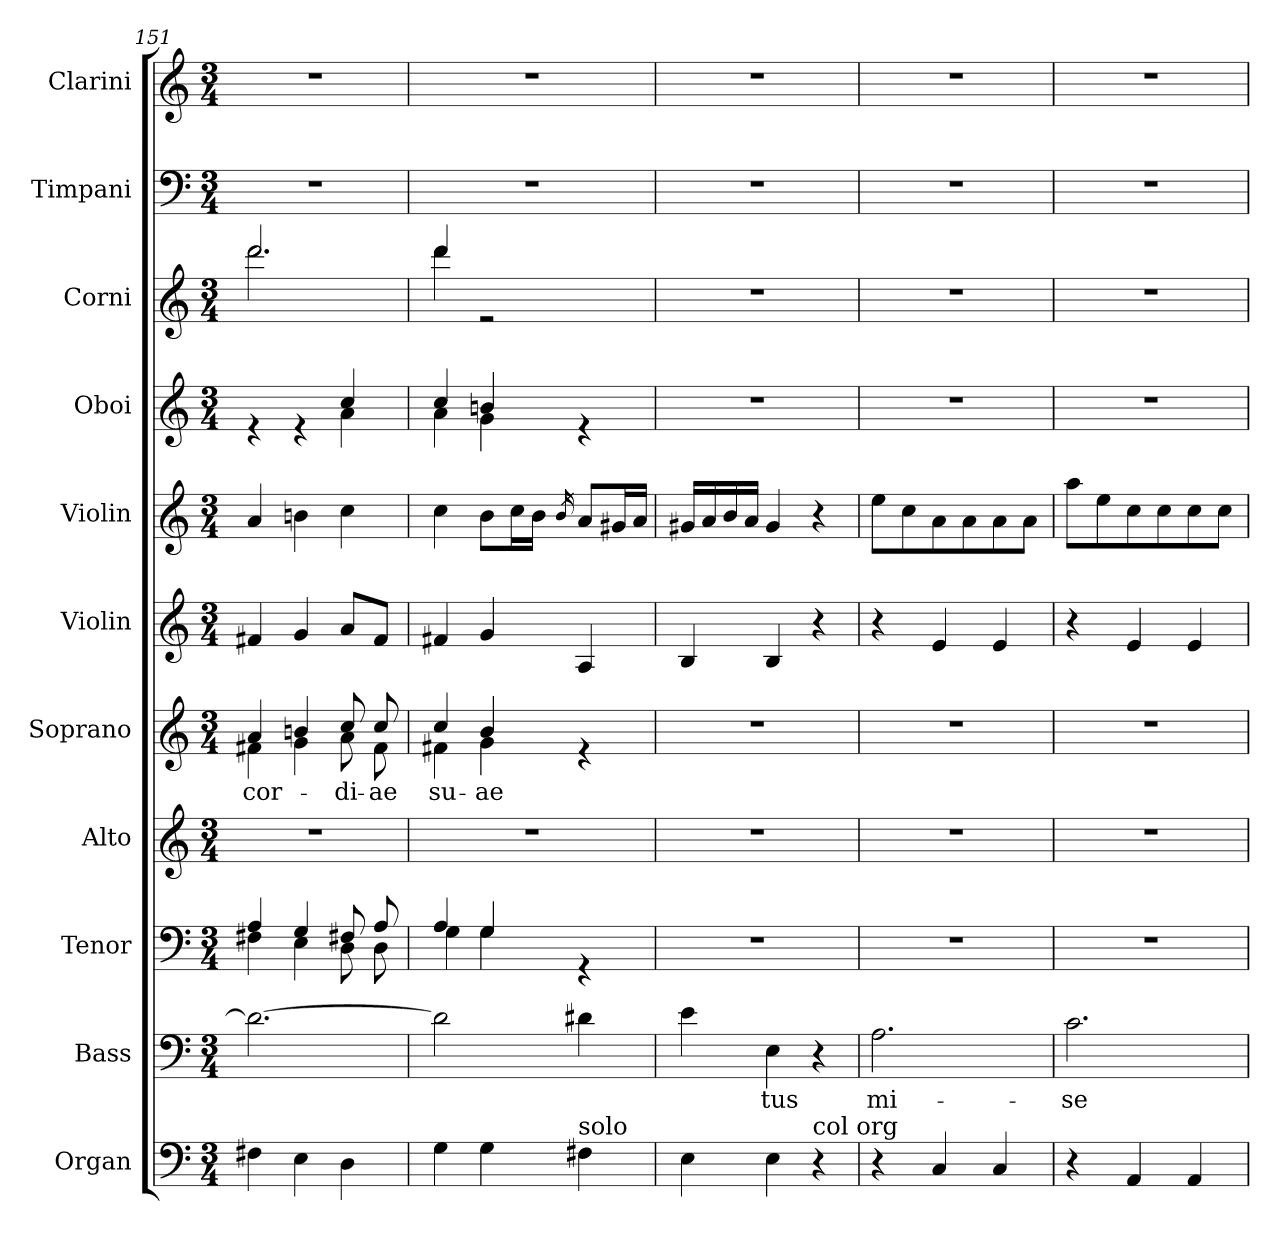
**kern	**kern	**text	**kern	**kern	**kern	**text	**kern	**kern	**kern	**kern	**kern	**kern
*part11	*part10	*part10	*part9	*part8	*part7	*part7	*part6	*part5	*part4	*part3	*part2	*part1
*staff11	*staff10	*staff10	*staff9	*staff8	*staff7	*staff7	*staff6	*staff5	*staff4	*staff3	*staff2	*staff1
*I"Organ	*I"Bass	*	*I"Tenor	*I"Alto	*I"Soprano	*	*I"Violin	*I"Violin	*I"Oboi	*I"Corni	*I"Timpani	*I"Clarini
*	*	*	*	*I'A	*	*	*I'Vln	*I'Vln	*I'O	*	*	*I'C
*clefF4	*clefF4	*	*clefF4	*clefG2	*clefG2	*	*clefG2	*clefG2	*clefG2	*clefG2	*clefF4	*clefG2
*	*	*	*	*	*	*	*	*	*	*ITrd7c12	*	*
*k[]	*k[]	*	*k[]	*k[]	*k[]	*	*k[]	*k[]	*k[]	*k[]	*k[]	*k[]
*M3/4	*M3/4	*	*M3/4	*M3/4	*M3/4	*	*M3/4	*M3/4	*M3/4	*M3/4	*M3/4	*M3/4
=151	=151	=151	=151	=151	=151	=151	=151	=151	=151	=151	=151	=151
*	*	*	*^	*	*	*	*	*	*	*	*	*
!	!	!	!	!	!	!	!LO:LY:b	!	!	!	!	!	!
*	*	*	*	*	*	*^	*	*	*	*^	*^	*	*
4F#X\	2.d\_	.	4A/	4F#X\	2.r	4a/	4f#X\	-cor-	4f#X/	4a/	4re	2ryy	2.dd/	2.dd\	2.r	2.r
4E\	.	.	4G/	4E\	.	4bn/	4g\	.	4g/	4bn\	4re	.	.	.	.	.
!	!	!	!	!	!	!	!	!LO:LY:b	!	!	!	!	!	!	!	!
4D\	.	.	8F#X/	8D\	.	8cc/	8a\	-di-	8a/L	4cc\	4cc/	4a\	.	.	.	.
!	!	!	!	!	!	!	!	!LO:LY:b	!	!	!	!	!	!	!	!
.	.	.	8A/	8D\	.	8cc/	8f#\	-ae	8f#/J	.	.	.	.	.	.	.
=152	=152	=152	=152	=152	=152	=152	=152	=152	=152	=152	=152	=152	=152	=152	=152	=152
!	!	!	!	!	!	!	!	!LO:LY:b	!	!	!	!	!	!	!	!
4G\	2d\]	.	4A/	4G\	2.r	4cc/	4f#X\	su-	4f#X/	4cc\	4cc/	4a\	4dd/	4dd\	2.r	2.r
!	!	!	!	!	!	!	!	!LO:LY:b	!	!	!	!	!	!	!	!
4G\	.	.	4G/	4G\	.	4b/	4g\	-ae	4g/	8b\L	4bn/	4g\	2re	2ryy	.	.
.	.	.	.	.	.	.	.	.	.	16cc\L	.	.	.	.	.	.
.	.	.	.	.	.	.	.	.	.	16b\JJ	.	.	.	.	.	.
.	.	.	.	.	.	.	.	.	.	16qb/	.	.	.	.	.	.
!LO:TX:a:t=solo	!	!	!	!	!	!	!	!	!	!	!	!	!	!	!	!
4F#X\	4d#X\	.	4rGG	4ryy	.	4re	4ryy	.	4A/	8a/L	4re	4ryy	.	.	.	.
.	.	.	.	.	.	.	.	.	.	16g#X/L	.	.	.	.	.	.
.	.	.	.	.	.	.	.	.	.	16a/JJ	.	.	.	.	.	.
*	*	*	*	*	*	*	*	*	*	*	*v	*v	*	*	*	*
*	*	*	*v	*v	*	*v	*v	*	*	*	*	*v	*v	*	*
=153	=153	=153	=153	=153	=153	=153	=153	=153	=153	=153	=153	=153
4E\	4e\	.	2.r	2.r	2.r	.	4B/	16g#X/LL	2.r	2.r	2.r	2.r
.	.	.	.	.	.	.	.	16a/	.	.	.	.
.	.	.	.	.	.	.	.	16b/	.	.	.	.
.	.	.	.	.	.	.	.	16a/JJ	.	.	.	.
!	!	!LO:LY:b	!	!	!	!	!	!	!	!	!	!
4E\	4E\	-tus	.	.	.	.	4B/	4g#/	.	.	.	.
!LO:TX:a:t=col org	!	!	!	!	!	!	!	!	!	!	!	!
4r	4r	.	.	.	.	.	4r	4r	.	.	.	.
=154	=154	=154	=154	=154	=154	=154	=154	=154	=154	=154	=154	=154
!	!	!LO:LY:b	!	!	!	!	!	!	!	!	!	!
4r	2.A\	mi-	2.r	2.r	2.r	.	4r	8ee\L	2.r	2.r	2.r	2.r
.	.	.	.	.	.	.	.	8cc\	.	.	.	.
4C/	.	.	.	.	.	.	4e/	8a\	.	.	.	.
.	.	.	.	.	.	.	.	8a\	.	.	.	.
4C/	.	.	.	.	.	.	4e/	8a\	.	.	.	.
.	.	.	.	.	.	.	.	8a\J	.	.	.	.
!!LO:LB:g=z
=155	=155	=155	=155	=155	=155	=155	=155	=155	=155	=155	=155	=155
!	!	!LO:LY:b	!	!	!	!	!	!	!	!	!	!
4r	2.c\	-se-	2.r	2.r	2.r	.	4r	8aa\L	2.r	2.r	2.r	2.r
.	.	.	.	.	.	.	.	8ee\	.	.	.	.
4AA/	.	.	.	.	.	.	4e/	8cc\	.	.	.	.
.	.	.	.	.	.	.	.	8cc\	.	.	.	.
4AA/	.	.	.	.	.	.	4e/	8cc\	.	.	.	.
.	.	.	.	.	.	.	.	8cc\J	.	.	.	.
=	=	=	=	=	=	=	=	=	=	=	=	=
*-	*-	*-	*-	*-	*-	*-	*-	*-	*-	*-	*-	*-
